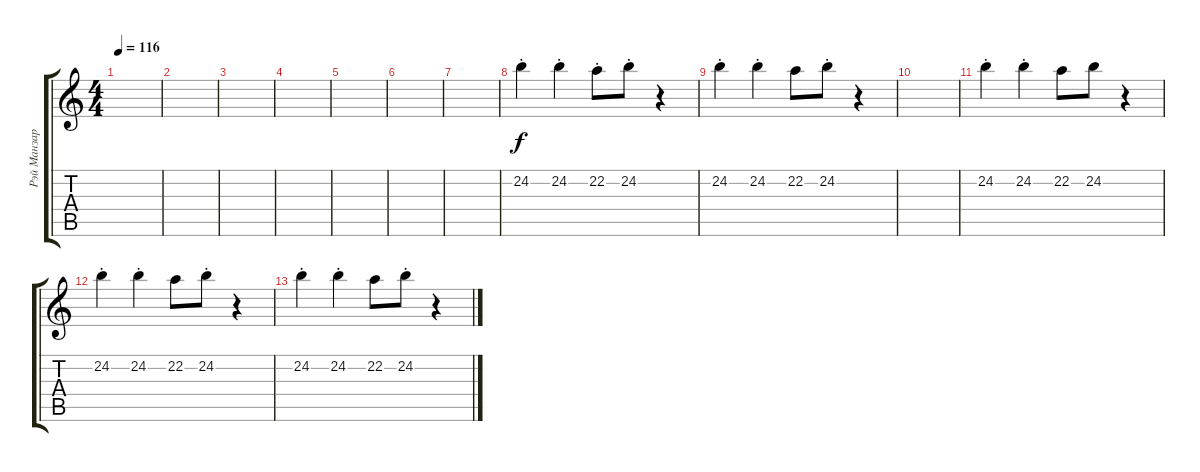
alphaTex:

\track ("Рэй Манзарек (Organ)" "Рэй Манзар") {instrument rockorgan}
\staff {score tabs}
\tuning (E4 B3 G3 D3 A2 E2) {hide}
\ts (4 4)
\tempo 116
\clef g2
\ks c
|
|
|
|
|
|
|
24.2{st}.4{volume 9} 24.2{st}.4 22.2{st}.8 24.2{st}.8 r.4 |
24.2{st}.4 24.2{st}.4 22.2.8 24.2{st}.8 r.4 |
|
24.2{st}.4 24.2{st}.4 22.2.8 24.2.8 r.4 |
24.2{st}.4 24.2{st}.4 22.2.8 24.2{st}.8 r.4 |
24.2{st}.4 24.2{st}.4 22.2.8 24.2{st}.8 r.4
